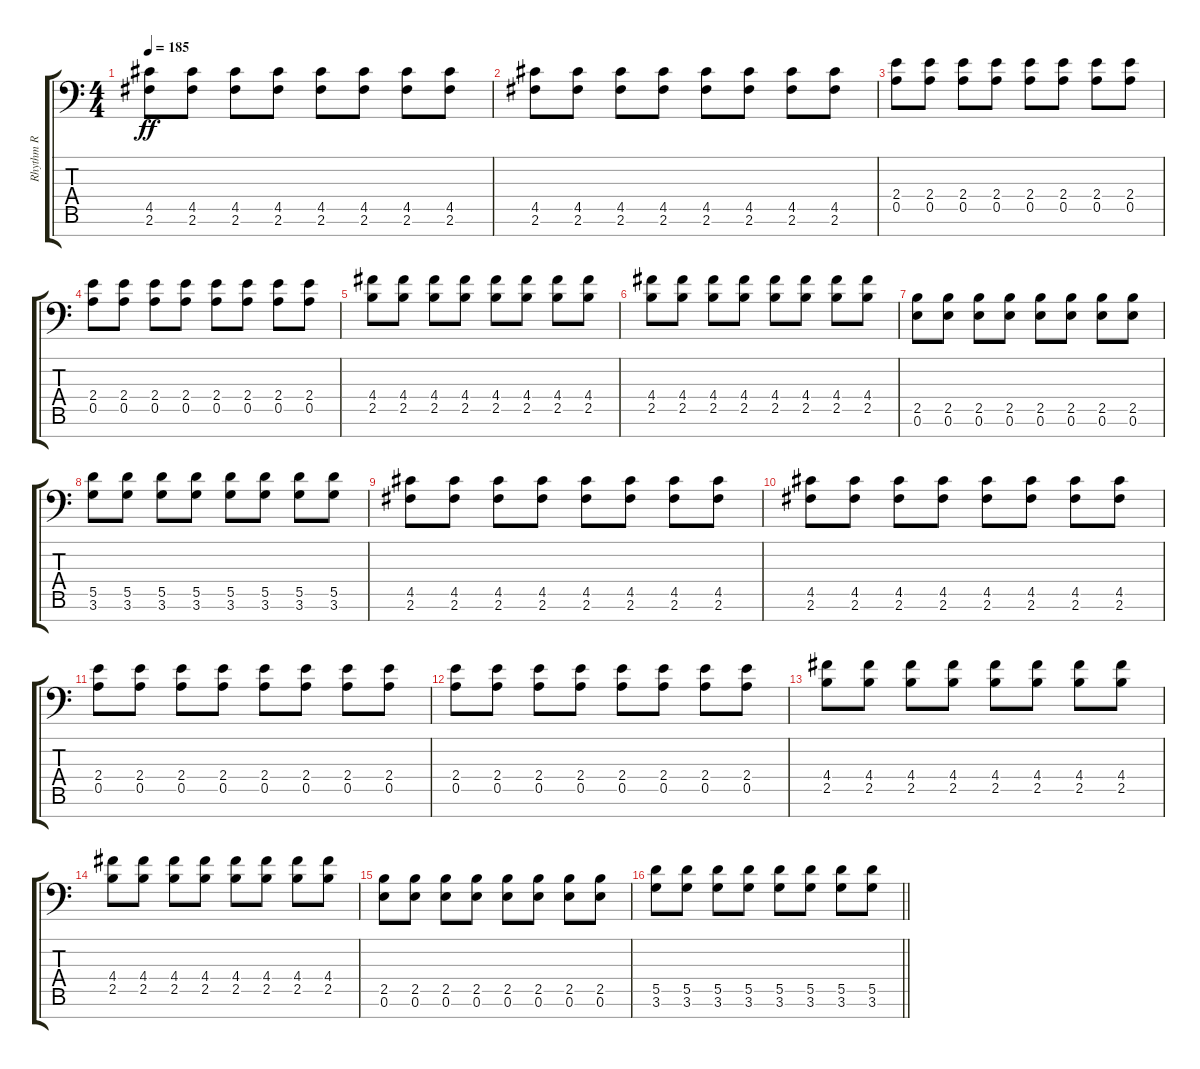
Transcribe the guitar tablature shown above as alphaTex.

\track ("Rhythm R" "Rhythm R") {instrument overdrivenguitar}
\staff {score tabs}
\tuning (E4 B3 G3 D3 A2 E2 A1) {hide}
\ts (4 4)
\tempo 185
\clef f4
\ks c
(4.5 2.6).8{dy ff} (4.5 2.6).8 (4.5 2.6).8 (4.5 2.6).8 (4.5 2.6).8 (4.5 2.6).8 (4.5 2.6).8 (4.5 2.6).8 |
(4.5 2.6).8 (4.5 2.6).8 (4.5 2.6).8 (4.5 2.6).8 (4.5 2.6).8 (4.5 2.6).8 (4.5 2.6).8 (4.5 2.6).8 |
(2.4 0.5).8 (2.4 0.5).8 (2.4 0.5).8 (2.4 0.5).8 (2.4 0.5).8 (2.4 0.5).8 (2.4 0.5).8 (2.4 0.5).8 |
(2.4 0.5).8 (2.4 0.5).8 (2.4 0.5).8 (2.4 0.5).8 (2.4 0.5).8 (2.4 0.5).8 (2.4 0.5).8 (2.4 0.5).8 |
(4.4 2.5).8 (4.4 2.5).8 (4.4 2.5).8 (4.4 2.5).8 (4.4 2.5).8 (4.4 2.5).8 (4.4 2.5).8 (4.4 2.5).8 |
(4.4 2.5).8 (4.4 2.5).8 (4.4 2.5).8 (4.4 2.5).8 (4.4 2.5).8 (4.4 2.5).8 (4.4 2.5).8 (4.4 2.5).8 |
(2.5 0.6).8 (2.5 0.6).8 (2.5 0.6).8 (2.5 0.6).8 (2.5 0.6).8 (2.5 0.6).8 (2.5 0.6).8 (2.5 0.6).8 |
(5.5 3.6).8 (5.5 3.6).8 (5.5 3.6).8 (5.5 3.6).8 (5.5 3.6).8 (5.5 3.6).8 (5.5 3.6).8 (5.5 3.6).8 |
(4.5 2.6).8 (4.5 2.6).8 (4.5 2.6).8 (4.5 2.6).8 (4.5 2.6).8 (4.5 2.6).8 (4.5 2.6).8 (4.5 2.6).8 |
(4.5 2.6).8 (4.5 2.6).8 (4.5 2.6).8 (4.5 2.6).8 (4.5 2.6).8 (4.5 2.6).8 (4.5 2.6).8 (4.5 2.6).8 |
(2.4 0.5).8 (2.4 0.5).8 (2.4 0.5).8 (2.4 0.5).8 (2.4 0.5).8 (2.4 0.5).8 (2.4 0.5).8 (2.4 0.5).8 |
(2.4 0.5).8 (2.4 0.5).8 (2.4 0.5).8 (2.4 0.5).8 (2.4 0.5).8 (2.4 0.5).8 (2.4 0.5).8 (2.4 0.5).8 |
(4.4 2.5).8 (4.4 2.5).8 (4.4 2.5).8 (4.4 2.5).8 (4.4 2.5).8 (4.4 2.5).8 (4.4 2.5).8 (4.4 2.5).8 |
(4.4 2.5).8 (4.4 2.5).8 (4.4 2.5).8 (4.4 2.5).8 (4.4 2.5).8 (4.4 2.5).8 (4.4 2.5).8 (4.4 2.5).8 |
(2.5 0.6).8 (2.5 0.6).8 (2.5 0.6).8 (2.5 0.6).8 (2.5 0.6).8 (2.5 0.6).8 (2.5 0.6).8 (2.5 0.6).8 |
\barLineRight lightlight
(5.5 3.6).8 (5.5 3.6).8 (5.5 3.6).8 (5.5 3.6).8 (5.5 3.6).8 (5.5 3.6).8 (5.5 3.6).8 (5.5 3.6).8
